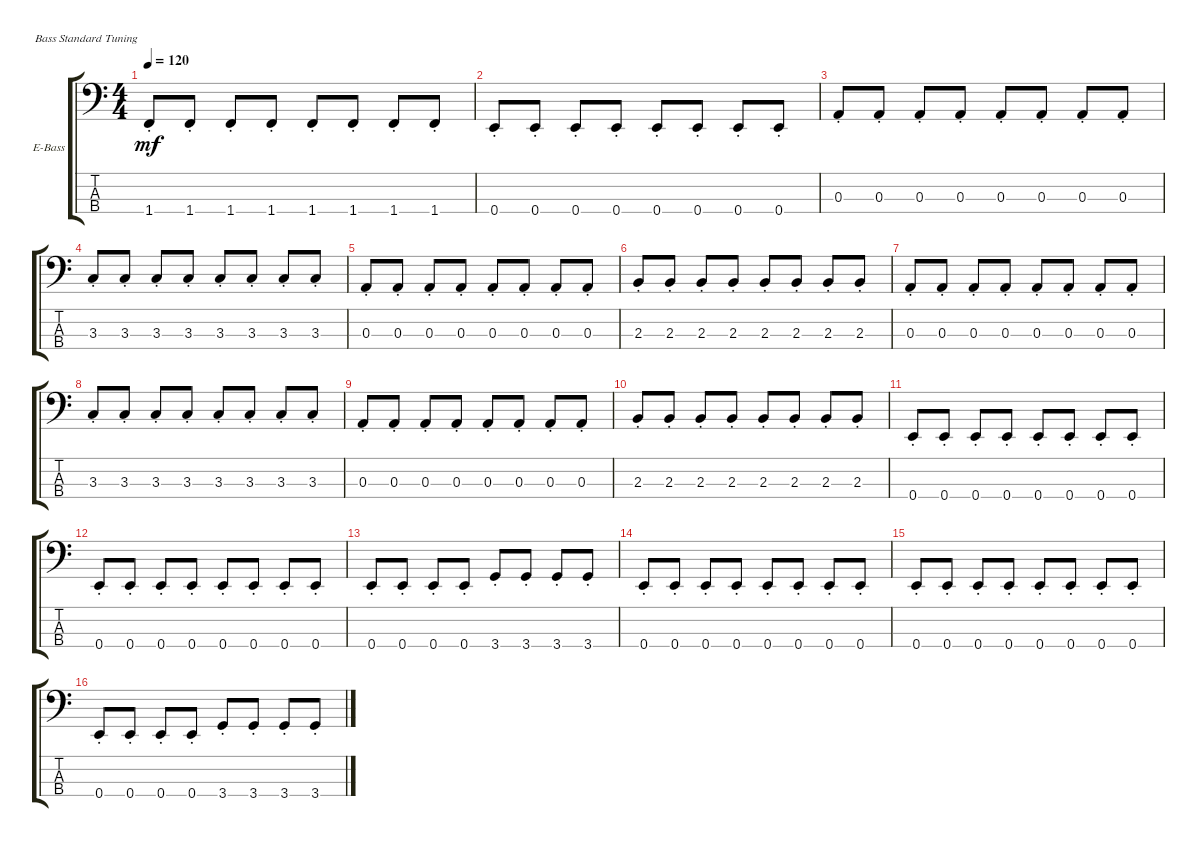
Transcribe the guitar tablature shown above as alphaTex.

\defaultSystemsLayout 4
\bracketExtendMode groupsimilarinstruments
\firstSystemTrackNameOrientation horizontal
\otherSystemsTrackNameOrientation horizontal
\track ("А. Андреев" "E-Bass") {instrument electricbassfinger}
\staff {score tabs}
\tuning (G2 D2 A1 E1)
\ts (4 4)
\tempo 120
\clef f4
\scale
0.333333
\ks c
1.4{st}.8{dy mf} 1.4{st}.8 1.4{st}.8 1.4{st}.8 1.4{st}.8 1.4{st}.8 1.4{st}.8 1.4{st}.8 |
\scale
0.333333 0.4{st}.8 0.4{st}.8 0.4{st}.8 0.4{st}.8 0.4{st}.8 0.4{st}.8 0.4{st}.8 0.4{st}.8 |
0.3{st}.8 0.3{st}.8 0.3{st}.8 0.3{st}.8 0.3{st}.8 0.3{st}.8 0.3{st}.8 0.3{st}.8 |
3.3{st}.8 3.3{st}.8 3.3{st}.8 3.3{st}.8 3.3{st}.8 3.3{st}.8 3.3{st}.8 3.3{st}.8 |
0.3{st}.8 0.3{st}.8 0.3{st}.8 0.3{st}.8 0.3{st}.8 0.3{st}.8 0.3{st}.8 0.3{st}.8 |
2.3{st}.8 2.3{st}.8 2.3{st}.8 2.3{st}.8 2.3{st}.8 2.3{st}.8 2.3{st}.8 2.3{st}.8 |
0.3{st}.8 0.3{st}.8 0.3{st}.8 0.3{st}.8 0.3{st}.8 0.3{st}.8 0.3{st}.8 0.3{st}.8 |
3.3{st}.8 3.3{st}.8 3.3{st}.8 3.3{st}.8 3.3{st}.8 3.3{st}.8 3.3{st}.8 3.3{st}.8 |
0.3{st}.8 0.3{st}.8 0.3{st}.8 0.3{st}.8 0.3{st}.8 0.3{st}.8 0.3{st}.8 0.3{st}.8 |
2.3{st}.8 2.3{st}.8 2.3{st}.8 2.3{st}.8 2.3{st}.8 2.3{st}.8 2.3{st}.8 2.3{st}.8 |
0.4{st}.8 0.4{st}.8 0.4{st}.8 0.4{st}.8 0.4{st}.8 0.4{st}.8 0.4{st}.8 0.4{st}.8 |
0.4{st}.8 0.4{st}.8 0.4{st}.8 0.4{st}.8 0.4{st}.8 0.4{st}.8 0.4{st}.8 0.4{st}.8 |
0.4{st}.8 0.4{st}.8 0.4{st}.8 0.4{st}.8 3.4{st}.8 3.4{st}.8 3.4{st}.8 3.4{st}.8 |
0.4{st}.8 0.4{st}.8 0.4{st}.8 0.4{st}.8 0.4{st}.8 0.4{st}.8 0.4{st}.8 0.4{st}.8 |
0.4{st}.8 0.4{st}.8 0.4{st}.8 0.4{st}.8 0.4{st}.8 0.4{st}.8 0.4{st}.8 0.4{st}.8 |
0.4{st}.8 0.4{st}.8 0.4{st}.8 0.4{st}.8 3.4{st}.8 3.4{st}.8 3.4{st}.8 3.4{st}.8
